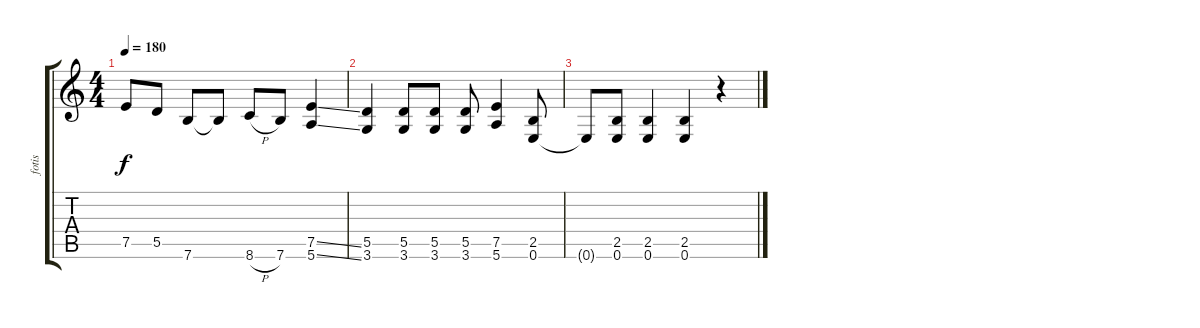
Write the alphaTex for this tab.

\track ("fotis" "fotis") {instrument overdrivenguitar}
\staff {score tabs}
\tuning (E4 B3 G3 D3 A2 E2) {hide}
\ts (4 4)
\tempo 180
\clef g2
\ks c
7.5{t}.8{dy f} 5.5.8 7.6.8 7.6{t}.8 8.6{h}.8 7.6.8 (7.5{ss} 5.6{ss}).4 |
(5.5 3.6).4 (5.5 3.6).8 (5.5 3.6).8 (5.5 3.6).8 (7.5 5.6).4 (2.5 0.6).8 |
0.6{t}.8 (2.5 0.6).8 (2.5 0.6).4 (2.5 0.6).4 r.4
